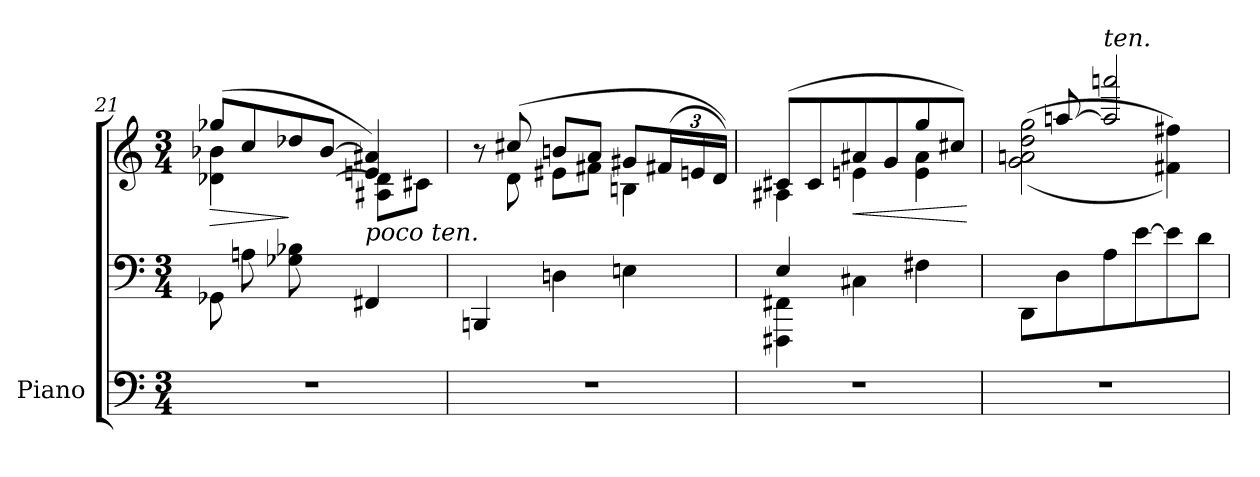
**kern	**kern	**kern	**dynam
*part1	*part1	*part1	*part1
*staff3	*staff2	*staff1	*staff1/2/3
*I"Piano	*	*	*
*I'Pno.	*	*	*
*clefF4	*clefF4	*clefG2	*
*k[]	*k[]	*k[]	*
*M3/4	*M3/4	*M3/4	*
=21	=21	=21	=21
!	!	!	!LO:HP:b
*	*	*^	*
*	*	*	*^	*
2.r	8GG-X\L	(8gg-X/L	4d-X\ 4b-X\	4.ryy	>
.	8An\	8cc/	.	.	.
.	8G-X\ 8B-X\	8dd-X/	4ryy	.	]
.	8ryy	[8b-/J	.	[8dn\J	.
!	!	!LO:TX:b:i:t=poco ten.	!	!	!
.	4FF#X/	4en/ 4a#X/])	8A#X\ 8d\]L	4ryy	.
.	.	.	8c#X\J	.	.
*	*	*	*v	*v	*
=22	=22	=22	=22	=22
2.r	4BBBn/	8r	8ryy	.
.	.	(8cc#X/	8d\	.
.	4Dn\	8bn/L	8e#X\L	.
.	.	8a/J	8f#X\J	.
.	4En\	8g#X/L	4Bn\	.
*	*	*Xbrackettup	*	*
.	.	(24f#X/L	.	.
.	.	24en/	.	.
.	.	24d/JJ))	.	.
!!LO:PB:g=z	!!
=23	=23	=23	=23	=23
*	*^	*	*	*
2.r	4E::/	4FFF#X\ 4FF#X\	(8c#X/L	4A#X\	.
.	.	.	8c#/	.	.
!	!	!	!	!	!LO:HP:b
.	4ryy	4C#X\	8a#X/	4en\	<
.	.	.	8g/	.	.
.	4ryy	4F#X::\	8gg/	4e\ 4a#\	.
.	.	.	8cc#X/J)	.	.
*	*v	*v	*	*	*
*	*	*v	*v	*
.	.	.	[
=24	=24	=24	=24
*	*	*^	*
2.r	8DD\L	8rcccyy	((2g\ 2an\ 2dd\ 2gg\	.
.	8D\	[8aan/	.	.
!	!	!LO:TX:a:i:t=ten.	!	!
.	8A\	2aa/] 2aaan/	.	.
.	[8e\	.	.	.
.	8e\]	.	4f#X\ 4ff#X\))	.
.	8d\J	.	.	.
*	*	*v	*v	*
=	=	=	=
*-	*-	*-	*-
